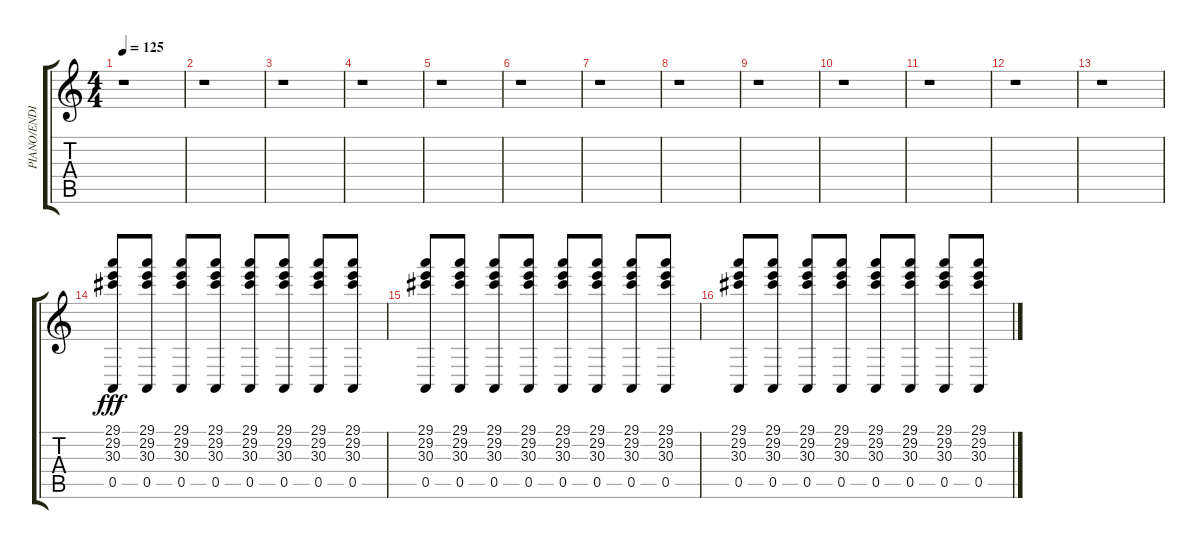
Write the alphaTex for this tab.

\track ("PIANO/ENDING" "PIANO/ENDI") {instrument acousticgrandpiano}
\staff {score tabs}
\tuning (E4 B3 G3 D3 A2 E2) {hide}
\ts (4 4)
\tempo 125
\clef g2
\ks c
r.1{dy fff} |
r.1 |
r.1 |
r.1 |
r.1 |
r.1 |
r.1 |
r.1 |
r.1 |
r.1 |
r.1 |
r.1 |
r.1 |
(29.1 29.2 30.3 0.5).8 (29.1 29.2 30.3 0.5).8 (29.1 29.2 30.3 0.5).8 (29.1 29.2 30.3 0.5).8 (29.1 29.2 30.3 0.5).8 (29.1 29.2 30.3 0.5).8 (29.1 29.2 30.3 0.5).8 (29.1 29.2 30.3 0.5).8 |
(29.1 29.2 30.3 0.5).8 (29.1 29.2 30.3 0.5).8 (29.1 29.2 30.3 0.5).8 (29.1 29.2 30.3 0.5).8 (29.1 29.2 30.3 0.5).8 (29.1 29.2 30.3 0.5).8 (29.1 29.2 30.3 0.5).8 (29.1 29.2 30.3 0.5).8 |
(29.1 29.2 30.3 0.5).8 (29.1 29.2 30.3 0.5).8 (29.1 29.2 30.3 0.5).8 (29.1 29.2 30.3 0.5).8 (29.1 29.2 30.3 0.5).8 (29.1 29.2 30.3 0.5).8 (29.1 29.2 30.3 0.5).8 (29.1 29.2 30.3 0.5).8
